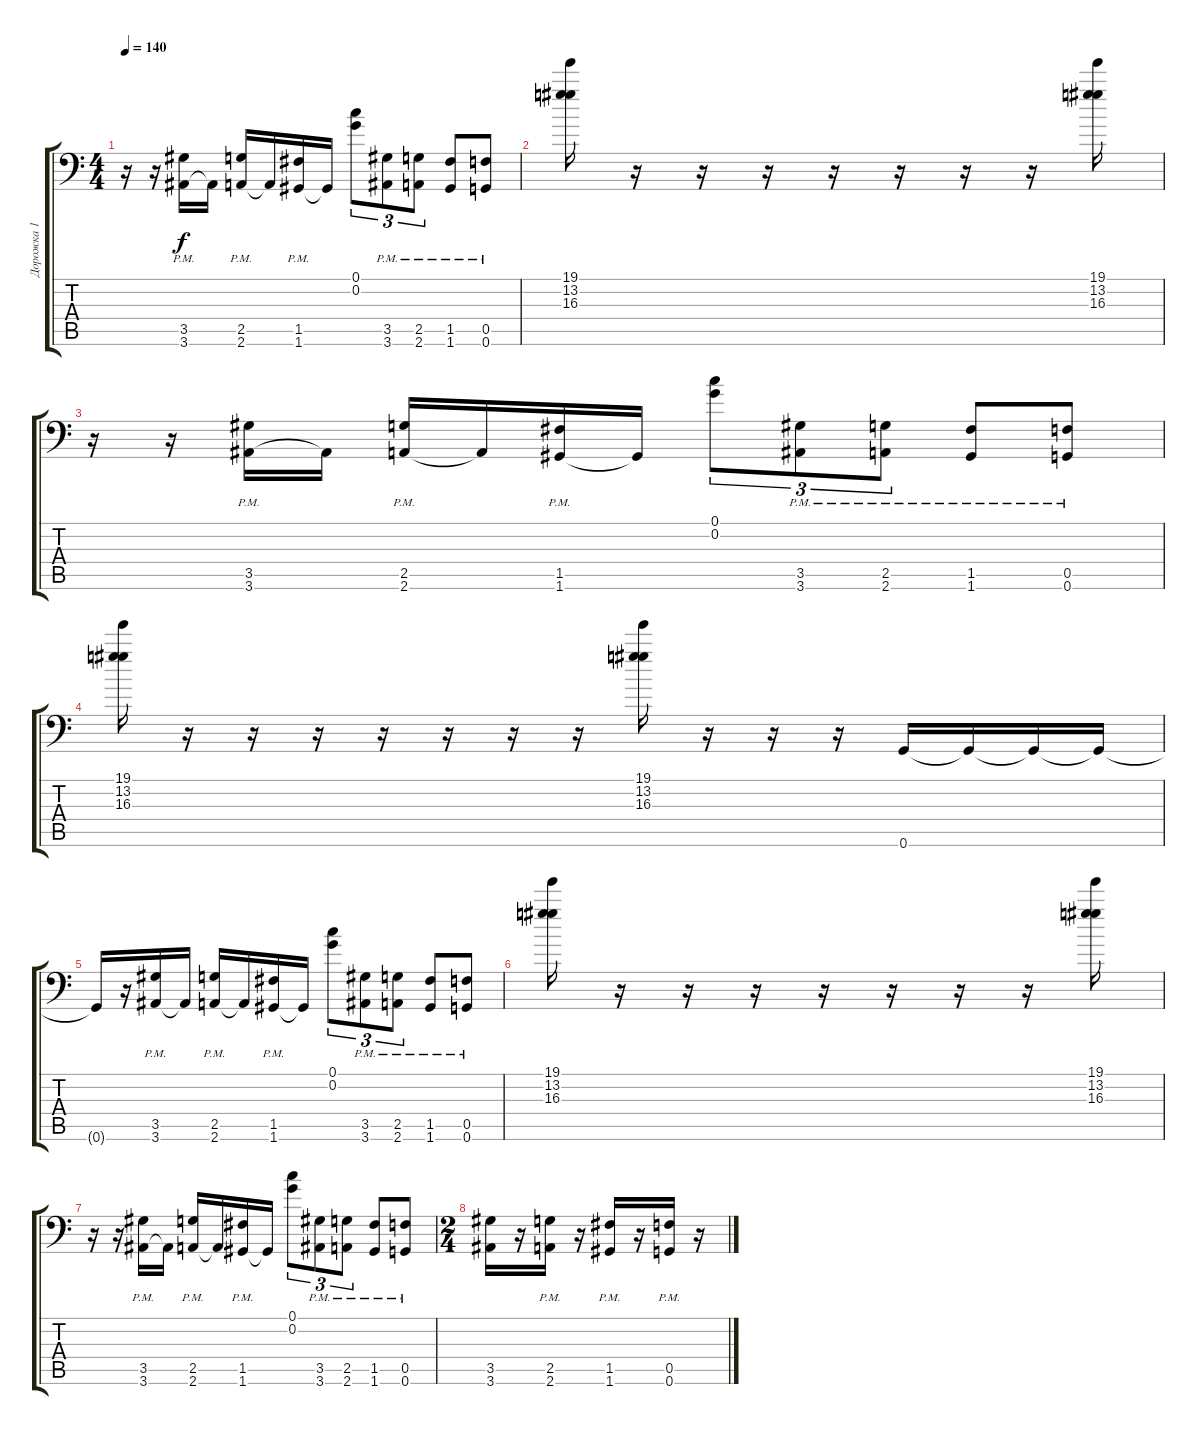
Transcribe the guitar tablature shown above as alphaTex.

\track ("Дорожка 1" "Дорожка 1") {instrument distortionguitar}
\staff {score tabs}
\tuning (C4 G3 Eb3 Bb2 F2 G1) {hide}
\ts (4 4)
\tempo 140
\clef f4
\ks c
r.16{dy f} r.16 (3.5 3.6{pm}).16 3.6{t}.16 (2.5 2.6{pm}).16 2.6{t}.16 (1.5 1.6{pm}).16 1.6{t}.16 (0.1 0.2).8{tu (3 2)} (3.5 3.6{pm}).8{tu (3 2)} (2.5 2.6{pm}).8{tu (3 2)} (1.5 1.6{pm}).8 (0.5 0.6{pm}).8 |
(19.1 13.2 16.3).16 r.16 r.16 r.16 r.16 r.16 r.16 r.16 (19.1 13.2 16.3).16 |
r.16 r.16 (3.5 3.6{pm}).16 3.6{t}.16 (2.5 2.6{pm}).16 2.6{t}.16 (1.5 1.6{pm}).16 1.6{t}.16 (0.1 0.2).8{tu (3 2)} (3.5 3.6{pm}).8{tu (3 2)} (2.5 2.6{pm}).8{tu (3 2)} (1.5 1.6{pm}).8 (0.5 0.6{pm}).8 |
(19.1 13.2 16.3).16 r.16 r.16 r.16 r.16 r.16 r.16 r.16 (19.1 13.2 16.3).16 r.16 r.16 r.16 0.6.16 0.6{t}.16 0.6{t}.16 0.6{t}.16 |
0.6{t}.16 r.16 (3.5 3.6{pm}).16 3.6{t}.16 (2.5 2.6{pm}).16 2.6{t}.16 (1.5 1.6{pm}).16 1.6{t}.16 (0.1 0.2).8{tu (3 2)} (3.5 3.6{pm}).8{tu (3 2)} (2.5 2.6{pm}).8{tu (3 2)} (1.5 1.6{pm}).8 (0.5 0.6{pm}).8 |
(19.1 13.2 16.3).16 r.16 r.16 r.16 r.16 r.16 r.16 r.16 (19.1 13.2 16.3).16 |
r.16 r.16 (3.5 3.6{pm}).16 3.6{t}.16 (2.5 2.6{pm}).16 2.6{t}.16 (1.5 1.6{pm}).16 1.6{t}.16 (0.1 0.2).8{tu (3 2)} (3.5 3.6{pm}).8{tu (3 2)} (2.5 2.6{pm}).8{tu (3 2)} (1.5 1.6{pm}).8 (0.5 0.6{pm}).8 |
\ts (2 4)
(3.5 3.6).16 r.16 (2.5{pm} 2.6{pm}).16 r.16 (1.5{pm} 1.6{pm}).16 r.16 (0.5{pm} 0.6{pm}).16 r.16
